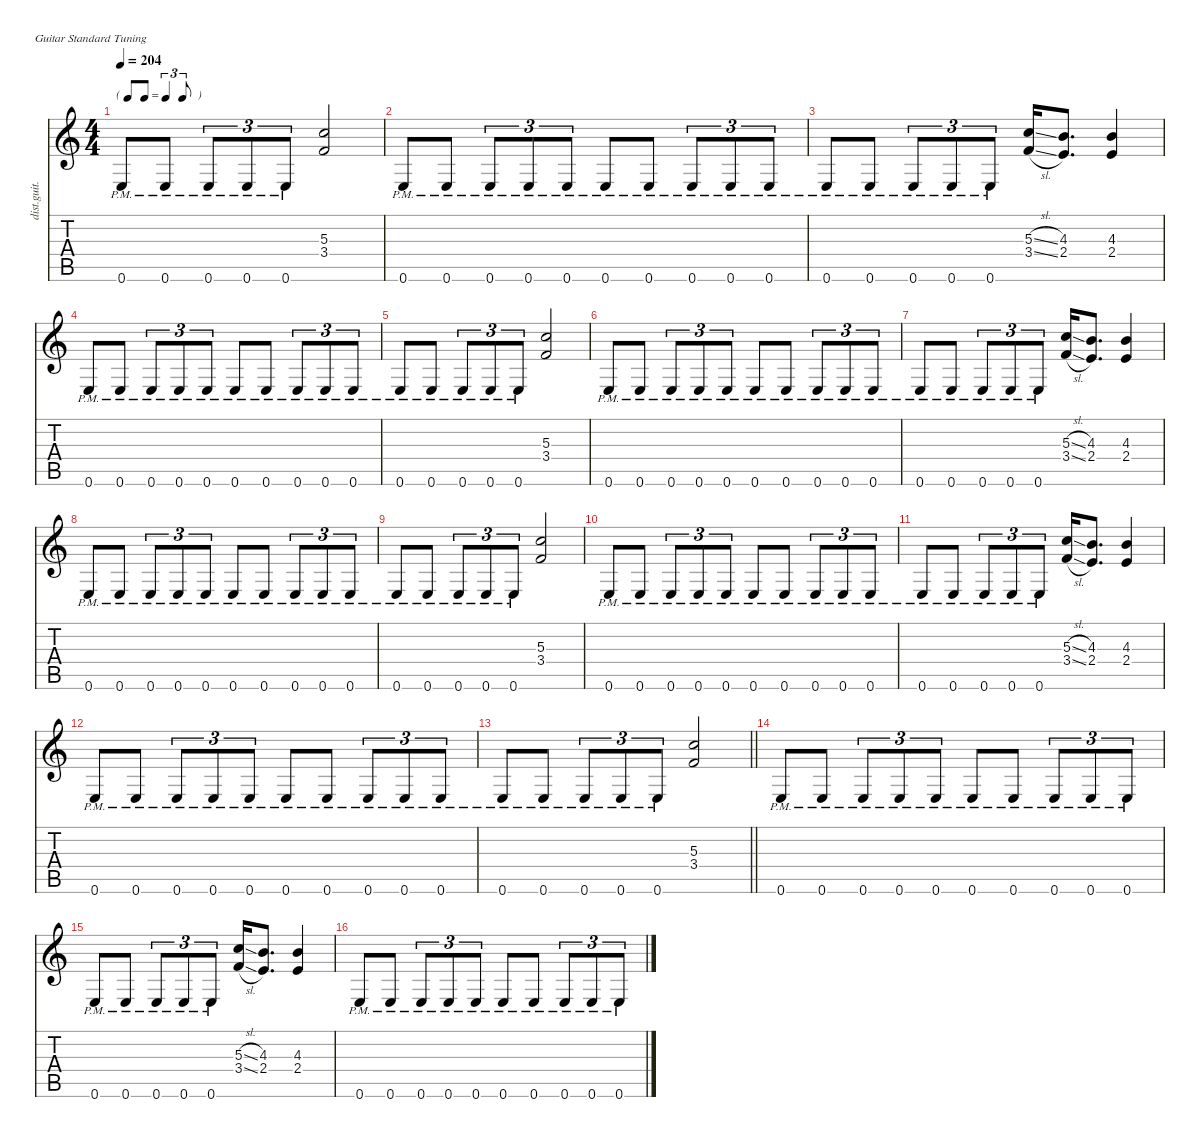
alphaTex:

\defaultSystemsLayout 4
\hideDynamics
\bracketExtendMode nobrackets
\otherSystemsTrackNameOrientation horizontal
\track ("James Hetfield" "dist.guit.") {defaultSystemsLayout 8 mute instrument distortionguitar}
\staff {score tabs}
\tuning (E4 B3 G3 D3 A2 E2)
\ts (4 4)
\tf triplet8th
\tempo 204
\clef g2
\ks aminor
0.6{pm}.8{dy f beam Up} 0.6{pm}.8{beam Up} 0.6{pm}.8{tu (3 2) beam Up} 0.6{pm}.8{tu (3 2) beam Up} 0.6{pm}.8{tu (3 2) beam Up} (5.3 3.4).2{beam Up} |
0.6{pm}.8{beam Up} 0.6{pm}.8{beam Up} 0.6{pm}.8{tu (3 2) beam Up} 0.6{pm}.8{tu (3 2) beam Up} 0.6{pm}.8{tu (3 2) beam Up} 0.6{pm}.8{beam Up} 0.6{pm}.8{beam Up} 0.6{pm}.8{tu (3 2) beam Up} 0.6{pm}.8{tu (3 2) beam Up} 0.6{pm}.8{tu (3 2) beam Up} |
0.6{pm}.8{beam Up} 0.6{pm}.8{beam Up} 0.6{pm}.8{tu (3 2) beam Up} 0.6{pm}.8{tu (3 2) beam Up} 0.6{pm}.8{tu (3 2) beam Up} (5.3{sl} 3.4{sl}).16{beam Up} (4.3 2.4).8{d beam Up} (4.3 2.4).4{beam Up} |
0.6{pm}.8{beam Up} 0.6{pm}.8{beam Up} 0.6{pm}.8{tu (3 2) beam Up} 0.6{pm}.8{tu (3 2) beam Up} 0.6{pm}.8{tu (3 2) beam Up} 0.6{pm}.8{beam Up} 0.6{pm}.8{beam Up} 0.6{pm}.8{tu (3 2) beam Up} 0.6{pm}.8{tu (3 2) beam Up} 0.6{pm}.8{tu (3 2) beam Up} |
0.6{pm}.8{beam Up} 0.6{pm}.8{beam Up} 0.6{pm}.8{tu (3 2) beam Up} 0.6{pm}.8{tu (3 2) beam Up} 0.6{pm}.8{tu (3 2) beam Up} (5.3 3.4).2{beam Up} |
0.6{pm}.8{beam Up} 0.6{pm}.8{beam Up} 0.6{pm}.8{tu (3 2) beam Up} 0.6{pm}.8{tu (3 2) beam Up} 0.6{pm}.8{tu (3 2) beam Up} 0.6{pm}.8{beam Up} 0.6{pm}.8{beam Up} 0.6{pm}.8{tu (3 2) beam Up} 0.6{pm}.8{tu (3 2) beam Up} 0.6{pm}.8{tu (3 2) beam Up} |
0.6{pm}.8{beam Up} 0.6{pm}.8{beam Up} 0.6{pm}.8{tu (3 2) beam Up} 0.6{pm}.8{tu (3 2) beam Up} 0.6{pm}.8{tu (3 2) beam Up} (5.3{sl} 3.4{sl}).16{beam Up} (4.3 2.4).8{d beam Up} (4.3 2.4).4{beam Up} |
0.6{pm}.8{beam Up} 0.6{pm}.8{beam Up} 0.6{pm}.8{tu (3 2) beam Up} 0.6{pm}.8{tu (3 2) beam Up} 0.6{pm}.8{tu (3 2) beam Up} 0.6{pm}.8{beam Up} 0.6{pm}.8{beam Up} 0.6{pm}.8{tu (3 2) beam Up} 0.6{pm}.8{tu (3 2) beam Up} 0.6{pm}.8{tu (3 2) beam Up} |
0.6{pm}.8{beam Up} 0.6{pm}.8{beam Up} 0.6{pm}.8{tu (3 2) beam Up} 0.6{pm}.8{tu (3 2) beam Up} 0.6{pm}.8{tu (3 2) beam Up} (5.3 3.4).2{beam Up} |
0.6{pm}.8{beam Up} 0.6{pm}.8{beam Up} 0.6{pm}.8{tu (3 2) beam Up} 0.6{pm}.8{tu (3 2) beam Up} 0.6{pm}.8{tu (3 2) beam Up} 0.6{pm}.8{beam Up} 0.6{pm}.8{beam Up} 0.6{pm}.8{tu (3 2) beam Up} 0.6{pm}.8{tu (3 2) beam Up} 0.6{pm}.8{tu (3 2) beam Up} |
0.6{pm}.8{beam Up} 0.6{pm}.8{beam Up} 0.6{pm}.8{tu (3 2) beam Up} 0.6{pm}.8{tu (3 2) beam Up} 0.6{pm}.8{tu (3 2) beam Up} (5.3{sl} 3.4{sl}).16{beam Up} (4.3 2.4).8{d beam Up} (4.3 2.4).4{beam Up} |
0.6{pm}.8{beam Up} 0.6{pm}.8{beam Up} 0.6{pm}.8{tu (3 2) beam Up} 0.6{pm}.8{tu (3 2) beam Up} 0.6{pm}.8{tu (3 2) beam Up} 0.6{pm}.8{beam Up} 0.6{pm}.8{beam Up} 0.6{pm}.8{tu (3 2) beam Up} 0.6{pm}.8{tu (3 2) beam Up} 0.6{pm}.8{tu (3 2) beam Up} |
\barLineRight lightlight
0.6{pm}.8{beam Up} 0.6{pm}.8{beam Up} 0.6{pm}.8{tu (3 2) beam Up} 0.6{pm}.8{tu (3 2) beam Up} 0.6{pm}.8{tu (3 2) beam Up} (5.3 3.4).2{beam Up} |
0.6{pm}.8{beam Up} 0.6{pm}.8{beam Up} 0.6{pm}.8{tu (3 2) beam Up} 0.6{pm}.8{tu (3 2) beam Up} 0.6{pm}.8{tu (3 2) beam Up} 0.6{pm}.8{beam Up} 0.6{pm}.8{beam Up} 0.6{pm}.8{tu (3 2) beam Up} 0.6{pm}.8{tu (3 2) beam Up} 0.6{pm}.8{tu (3 2) beam Up} |
0.6{pm}.8{beam Up} 0.6{pm}.8{beam Up} 0.6{pm}.8{tu (3 2) beam Up} 0.6{pm}.8{tu (3 2) beam Up} 0.6{pm}.8{tu (3 2) beam Up} (5.3{sl} 3.4{sl}).16{beam Up} (4.3 2.4).8{d beam Up} (4.3 2.4).4{beam Up} |
0.6{pm}.8{beam Up} 0.6{pm}.8{beam Up} 0.6{pm}.8{tu (3 2) beam Up} 0.6{pm}.8{tu (3 2) beam Up} 0.6{pm}.8{tu (3 2) beam Up} 0.6{pm}.8{beam Up} 0.6{pm}.8{beam Up} 0.6{pm}.8{tu (3 2) beam Up} 0.6{pm}.8{tu (3 2) beam Up} 0.6{pm}.8{tu (3 2) beam Up}
